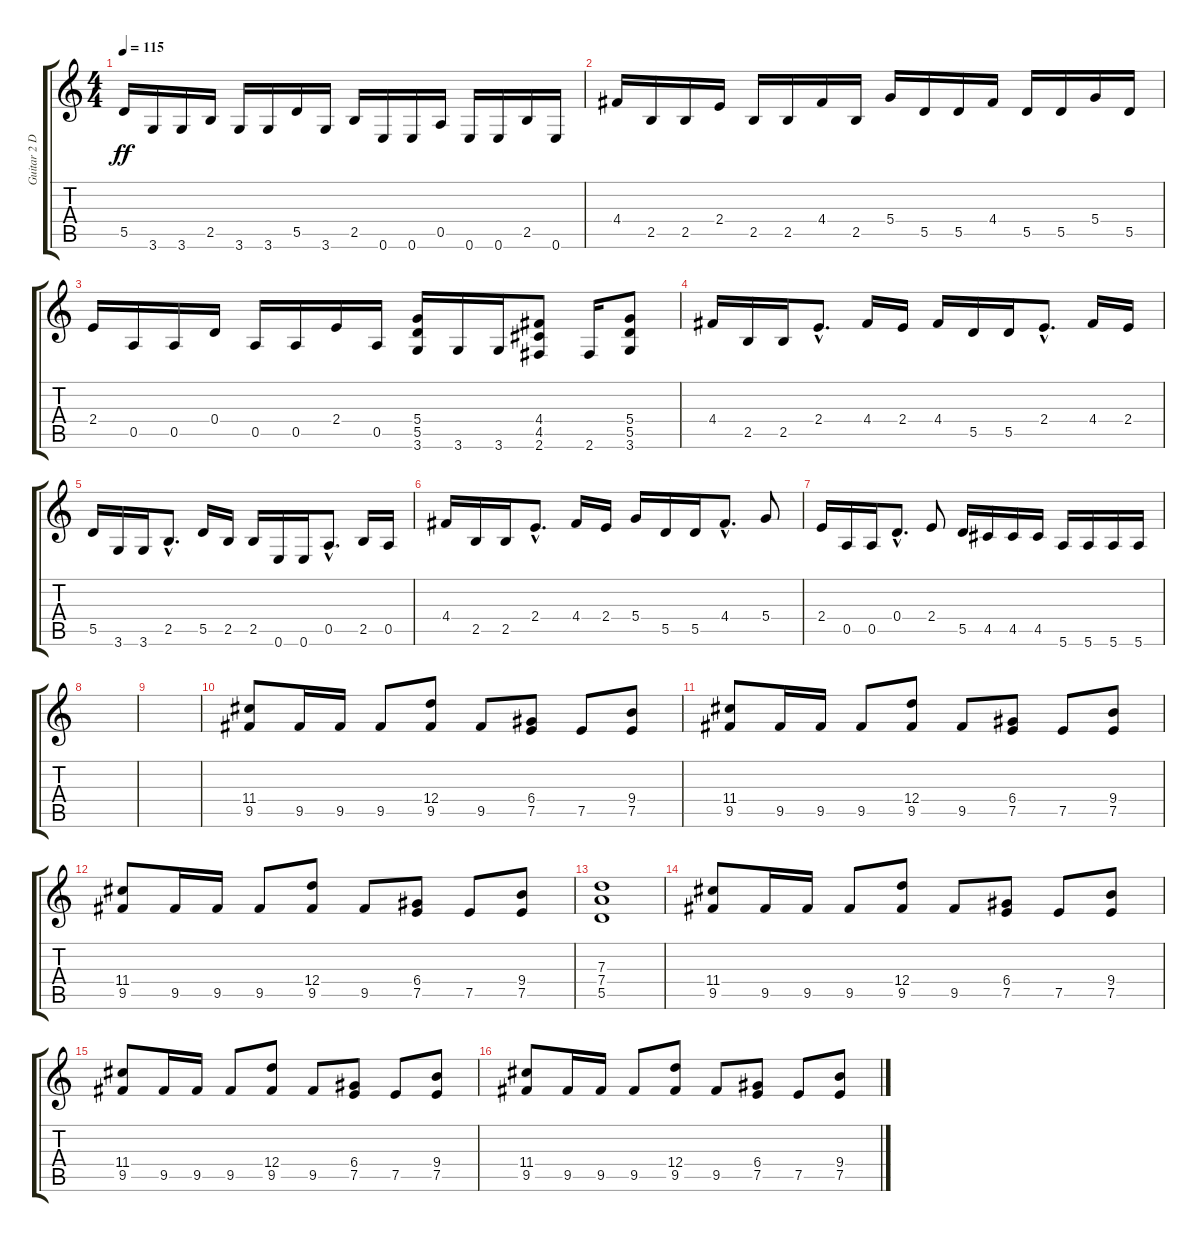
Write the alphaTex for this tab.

\track ("Guitar 2 Distorted" "Guitar 2 D") {instrument distortionguitar}
\staff {score tabs}
\tuning (E4 B3 G3 D3 A2 E2) {hide}
\ts (4 4)
\tempo 115
\clef g2
\ks c
5.5.16{dy ff} 3.6.16 3.6.16 2.5.16 3.6.16 3.6.16 5.5.16 3.6.16 2.5.16 0.6.16 0.6.16 0.5.16 0.6.16 0.6.16 2.5.16 0.6.16 |
4.4.16 2.5.16 2.5.16 2.4.16 2.5.16 2.5.16 4.4.16 2.5.16 5.4.16 5.5.16 5.5.16 4.4.16 5.5.16 5.5.16 5.4.16 5.5.16 |
2.4.16 0.5.16 0.5.16 0.4.16 0.5.16 0.5.16 2.4.16 0.5.16 (5.4 5.5 3.6).16 3.6.16 3.6.16 (4.4 4.5 2.6).8 2.6.16 (5.4 5.5 3.6).8 |
4.4.16 2.5.16 2.5.16 2.4{hac}.8{d} 4.4.16 2.4.16 4.4.16 5.5.16 5.5.16 2.4{hac}.8{d} 4.4.16 2.4.16 |
5.5.16 3.6.16 3.6.16 2.5{hac}.8{d} 5.5.16 2.5.16 2.5.16 0.6.16 0.6.16 0.5{hac}.8{d} 2.5.16 0.5.16 |
4.4.16 2.5.16 2.5.16 2.4{hac}.8{d} 4.4.16 2.4.16 5.4.16 5.5.16 5.5.16 4.4{hac}.8{d} 5.4.8 |
2.4.16 0.5.16 0.5.16 0.4{hac}.8{d} 2.4.8 5.5.16 4.5.16 4.5.16 4.5.16 5.6.16 5.6.16 5.6.16 5.6.16 |
|
|
(11.4 9.5).8 9.5.16 9.5.16 9.5.8 (12.4 9.5).8 9.5.8 (6.4 7.5).8 7.5.8 (9.4 7.5).8 |
(11.4 9.5).8 9.5.16 9.5.16 9.5.8 (12.4 9.5).8 9.5.8 (6.4 7.5).8 7.5.8 (9.4 7.5).8 |
(11.4 9.5).8 9.5.16 9.5.16 9.5.8 (12.4 9.5).8 9.5.8 (6.4 7.5).8 7.5.8 (9.4 7.5).8 |
(7.3 7.4 5.5).1 |
(11.4 9.5).8 9.5.16 9.5.16 9.5.8 (12.4 9.5).8 9.5.8 (6.4 7.5).8 7.5.8 (9.4 7.5).8 |
(11.4 9.5).8 9.5.16 9.5.16 9.5.8 (12.4 9.5).8 9.5.8 (6.4 7.5).8 7.5.8 (9.4 7.5).8 |
(11.4 9.5).8 9.5.16 9.5.16 9.5.8 (12.4 9.5).8 9.5.8 (6.4 7.5).8 7.5.8 (9.4 7.5).8
